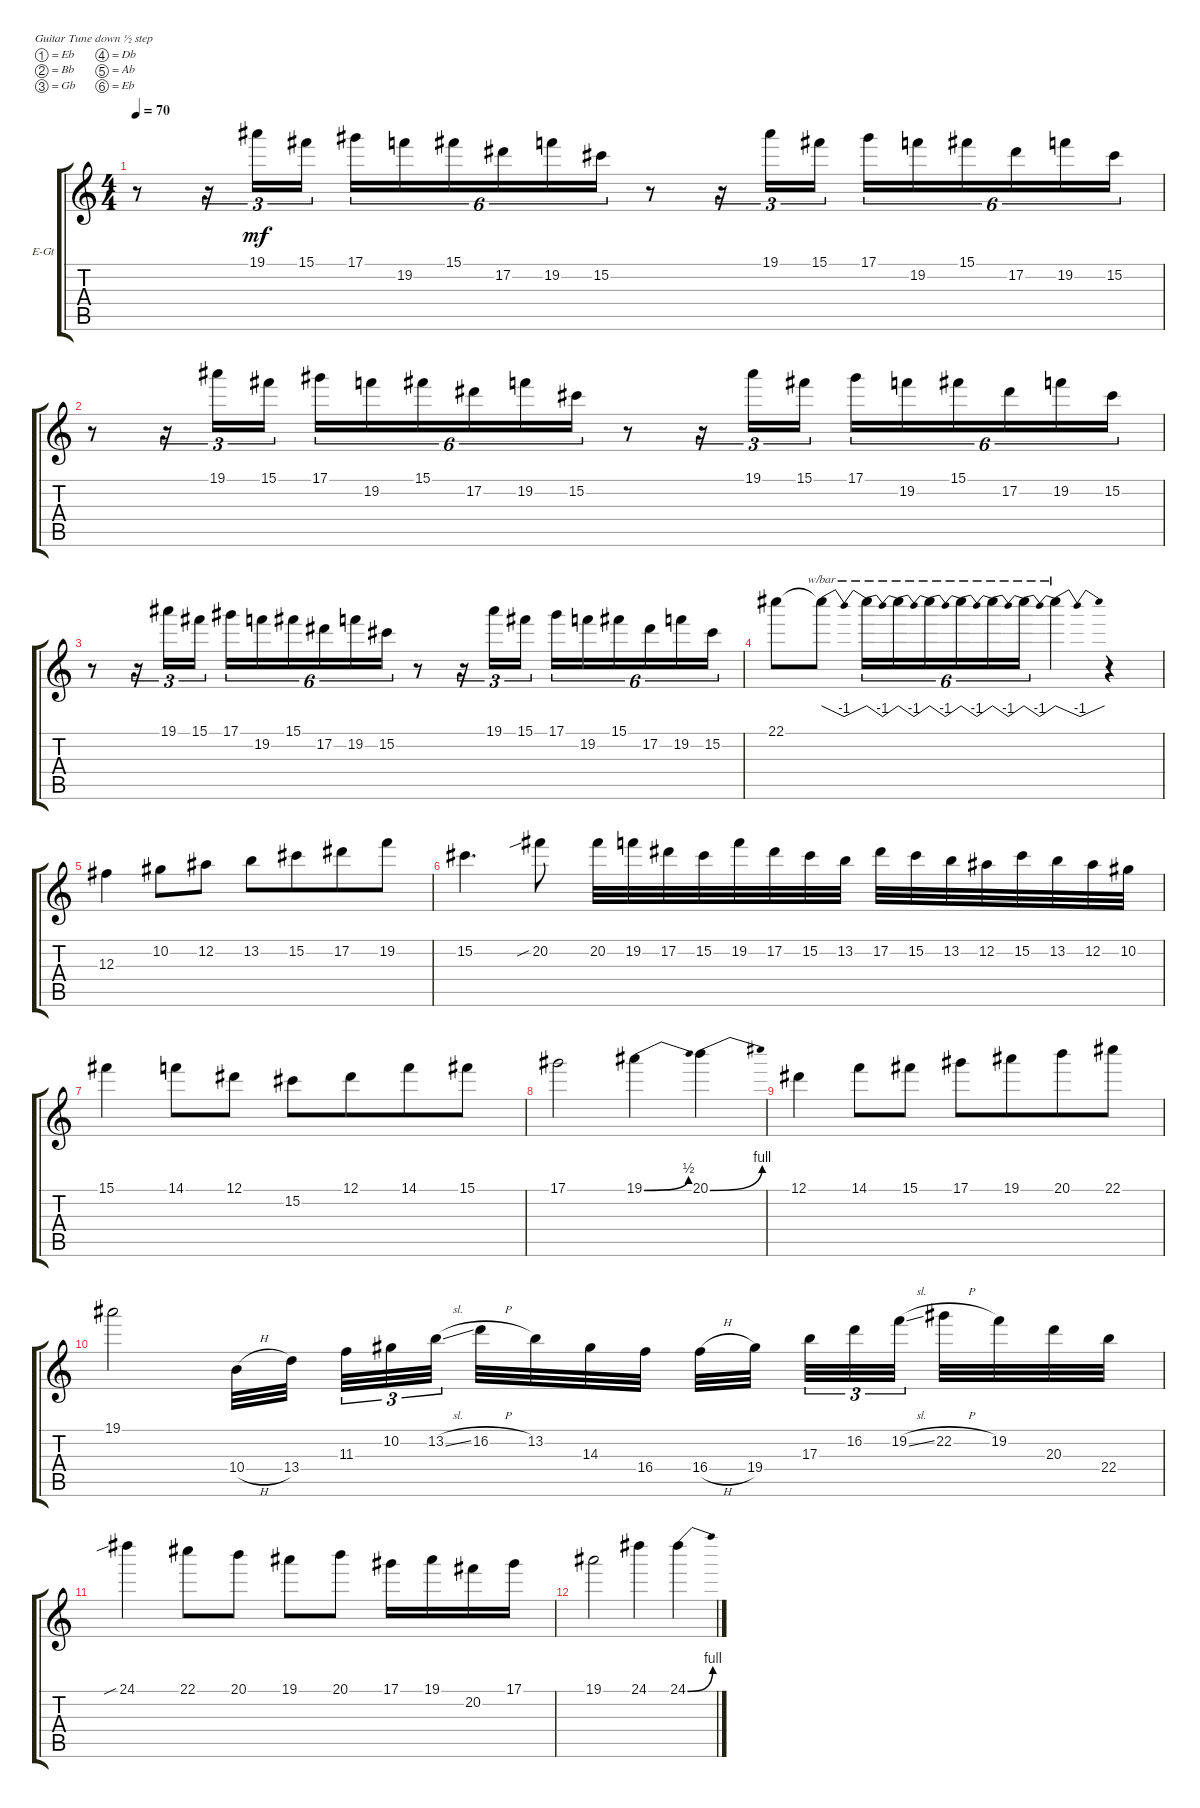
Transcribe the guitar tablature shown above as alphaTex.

\defaultSystemsLayout 4
\bracketExtendMode groupsimilarinstruments
\firstSystemTrackNameOrientation horizontal
\otherSystemsTrackNameOrientation horizontal
\track ("Electric Guitar" "E-Gt") {instrument overdrivenguitar}
\staff {score tabs}
\tuning (Eb4 Bb3 Gb3 Db3 Ab2 Eb2)
\ts (4 4)
\tempo 70
\clef g2
\ks c
r.8{dy mf} r.16{tu (3 2)} 19.1.16{tu (3 2)} 15.1.16{tu (3 2)} 17.1.16{tu (6 4)} 19.2.16{tu (6 4)} 15.1.16{tu (6 4)} 17.2.16{tu (6 4)} 19.2.16{tu (6 4)} 15.2.16{tu (6 4)} r.8 r.16{tu (3 2)} 19.1.16{tu (3 2)} 15.1.16{tu (3 2)} 17.1.16{tu (6 4)} 19.2.16{tu (6 4)} 15.1.16{tu (6 4)} 17.2.16{tu (6 4)} 19.2.16{tu (6 4)} 15.2.16{tu (6 4)} |
r.8 r.16{tu (3 2)} 19.1.16{tu (3 2)} 15.1.16{tu (3 2)} 17.1.16{tu (6 4)} 19.2.16{tu (6 4)} 15.1.16{tu (6 4)} 17.2.16{tu (6 4)} 19.2.16{tu (6 4)} 15.2.16{tu (6 4)} r.8 r.16{tu (3 2)} 19.1.16{tu (3 2)} 15.1.16{tu (3 2)} 17.1.16{tu (6 4)} 19.2.16{tu (6 4)} 15.1.16{tu (6 4)} 17.2.16{tu (6 4)} 19.2.16{tu (6 4)} 15.2.16{tu (6 4)} |
\scale
0.540024 r.8 r.16{tu (3 2)} 19.1.16{tu (3 2)} 15.1.16{tu (3 2)} 17.1.16{tu (6 4)} 19.2.16{tu (6 4)} 15.1.16{tu (6 4)} 17.2.16{tu (6 4)} 19.2.16{tu (6 4)} 15.2.16{tu (6 4)} r.8 r.16{tu (3 2)} 19.1.16{tu (3 2)} 15.1.16{tu (3 2)} 17.1.16{tu (6 4)} 19.2.16{tu (6 4)} 15.1.16{tu (6 4)} 17.2.16{tu (6 4)} 19.2.16{tu (6 4)} 15.2.16{tu (6 4)} |
22.1.8 22.1{t}.8{tbe (dip default 0 0 15 -4 30 0)} 22.1{t}.16{tu (6 4) tbe (dip default 0 0 15 -4 30 0)} 22.1{t}.16{tu (6 4) tbe (dip default 0 0 15 -4 30 0)} 22.1{t}.16{tu (6 4) tbe (dip default 0 0 15 -4 30 0)} 22.1{t}.16{tu (6 4) tbe (dip default 0 0 15 -4 30 0)} 22.1{t}.16{tu (6 4) tbe (dip default 0 0 15 -4 30 0)} 22.1{t}.16{tu (6 4) tbe (dip default 0 0 15 -4 30 0)} 22.1{t}.4{tbe (dip default 0 0 15 -4 30 0)} r.4 |
\scale
0.409415 12.3.4 10.2.8 12.2.8 13.2.8 15.2.8{beam merge} 17.2.8 19.2.8 |
\scale
0.590688 15.2.4{d} 20.2{sib}.8 20.2.32 19.2.32 17.2.32 15.2.32 19.2.32 17.2.32 15.2.32 13.2.32 17.2.32 15.2.32 13.2.32 12.2.32 15.2.32 13.2.32 12.2.32 10.2.32 |
\scale
0.47799 15.1.4 14.1.8 12.1.8 15.2.8 12.1.8{beam merge} 14.1.8 15.1.8 |
\scale
0.521922 17.1.2 19.1{be (bend 0 0 15 2)}.4 20.1{be (bend 0 0 15 4)}.4 |
\scale
0.415141 12.1.4 14.1.8 15.1.8 17.1.8 19.1.8{beam merge} 20.1.8 22.1.8 |
\scale
0.584872 19.1.2 10.4{h}.32 13.4.32{beam splitsecondary} 11.3.32{tu (3 2)} 10.2.32{tu (3 2)} 13.2{sl}.32{tu (3 2) beam splitsecondary} 16.2{h}.32 13.2.32 14.3.32 16.4.32 16.4{h}.32 19.4.32{beam splitsecondary} 17.3.32{tu (3 2)} 16.2.32{tu (3 2)} 19.2{sl}.32{tu (3 2) beam splitsecondary} 22.2{h}.32 19.2.32 20.3.32 22.4.32 |
\scale
0.61837 24.1{sib}.4 22.1.8 20.1.8 19.1.8 20.1.8 17.1.16 19.1.16 20.2.16 17.1.16 |
\scale
0.381459 19.1.2 24.1.4 24.1{be (bend 0 0 15 4)}.4
